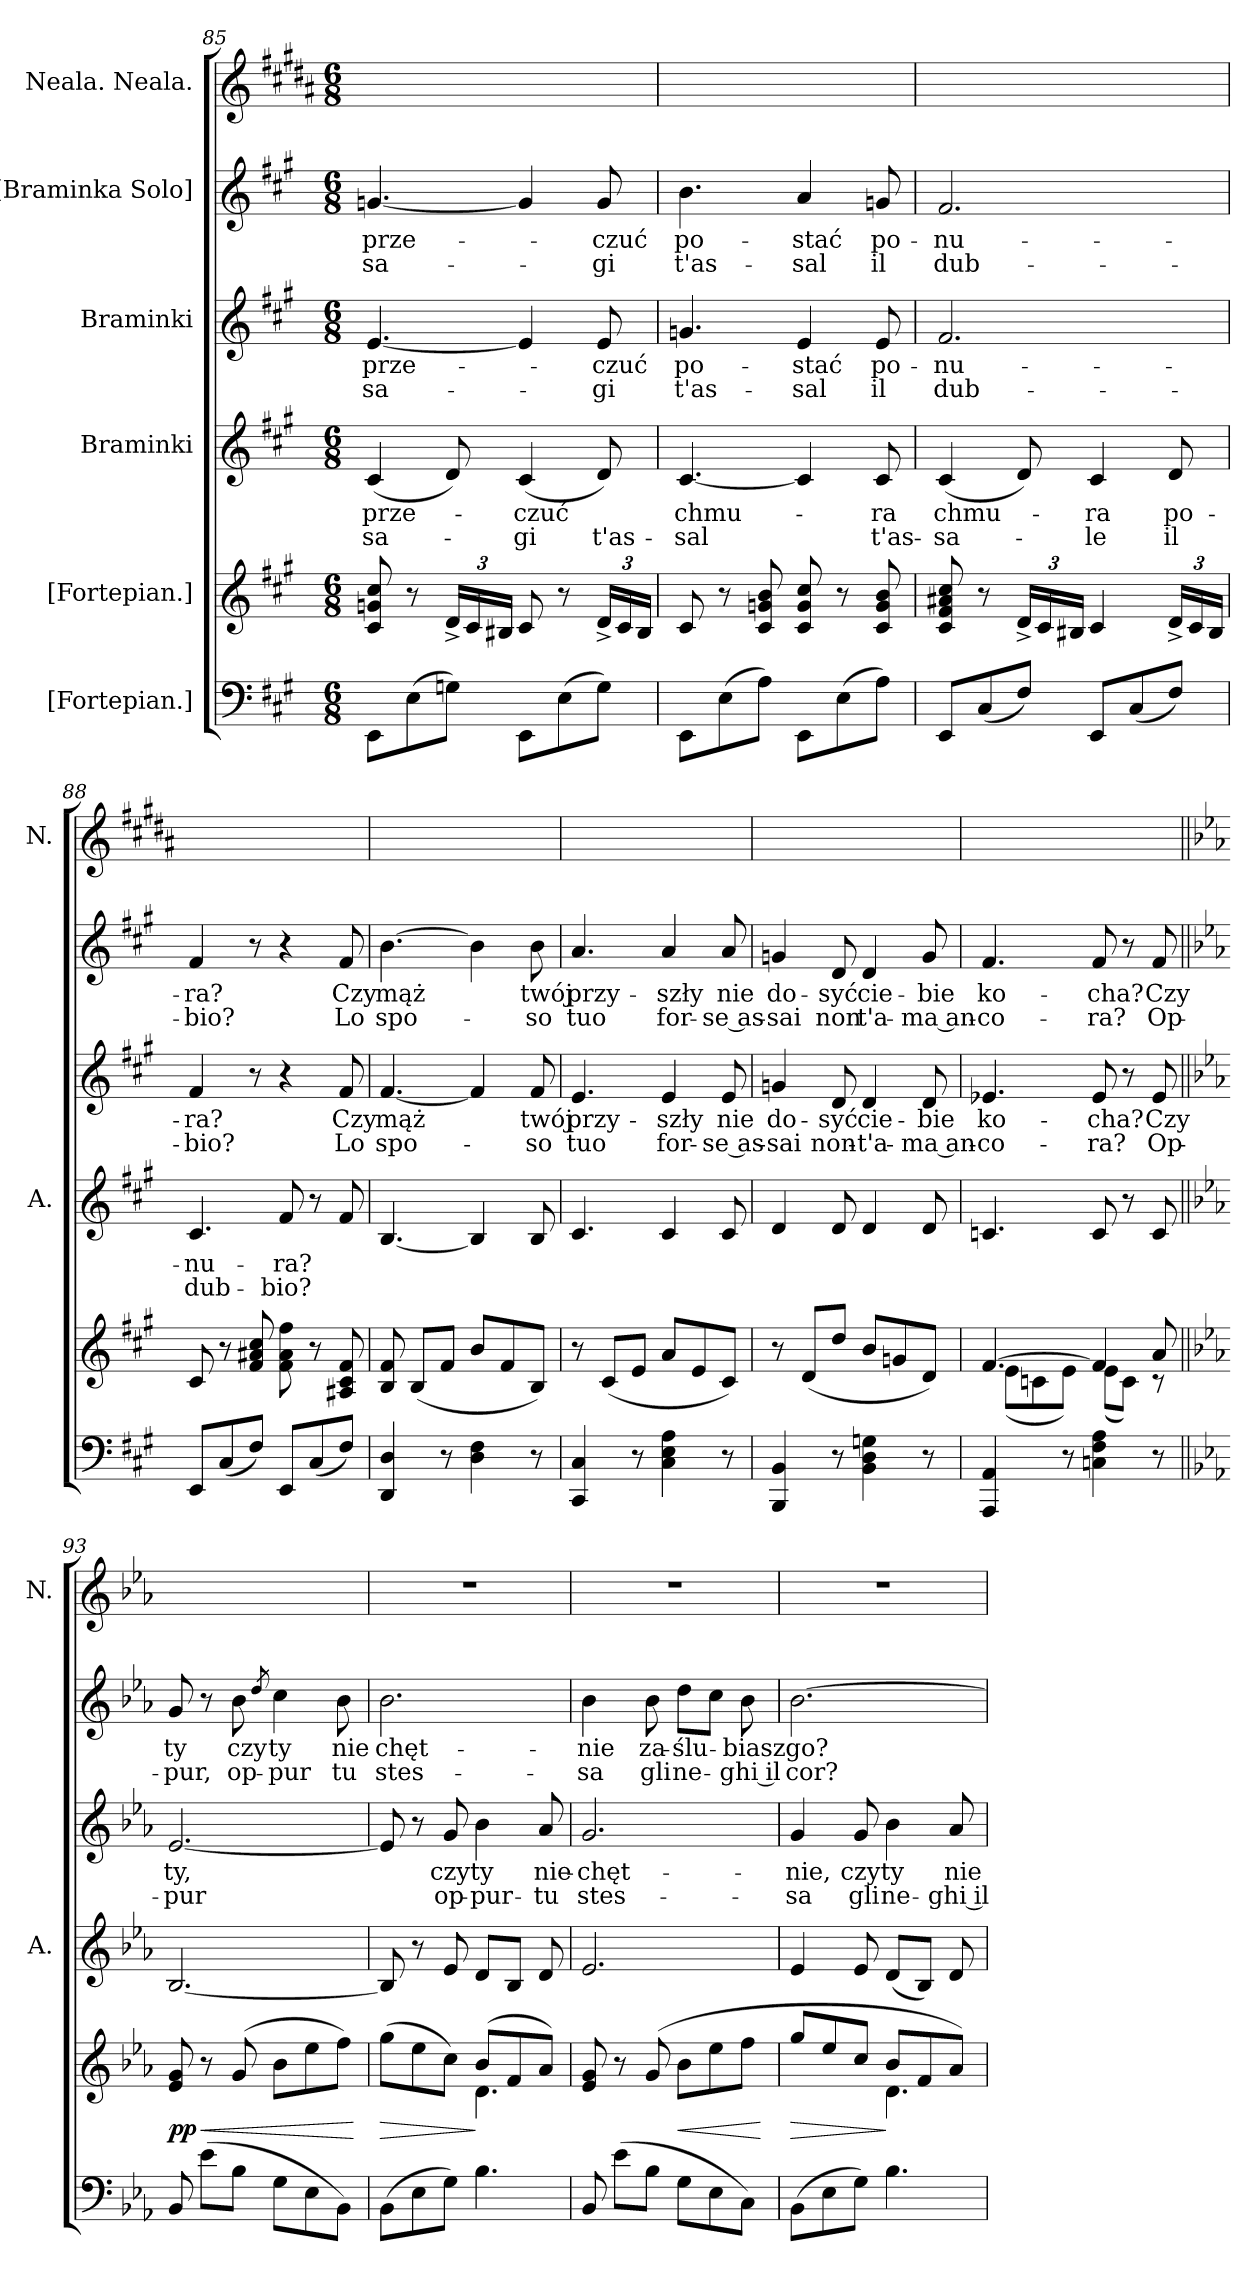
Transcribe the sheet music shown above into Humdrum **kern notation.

**kern	**kern	**dynam	**kern	**text	**text	**kern	**text	**text	**kern	**text	**text	**kern
*part6	*part5	*part5	*part4	*part4	*part4	*part3	*part3	*part3	*part2	*part2	*part2	*part1
*staff6	*staff5	*staff5	*staff4	*staff4	*staff4	*staff3	*staff3	*staff3	*staff2	*staff2	*staff2	*staff1
*I"[Fortepian.]	*I"[Fortepian.]	*	*I"Braminki	*	*	*I"Braminki	*	*	*I"[Braminka Solo]	*	*	*I"Neala. Neala.
*	*	*	*I'A.	*	*	*	*	*	*	*	*	*I'N.
*clefF4	*clefG2	*	*clefG2	*	*	*clefG2	*	*	*clefG2	*	*	*clefG2
*k[f#c#g#]	*k[f#c#g#]	*	*k[f#c#g#]	*	*	*k[f#c#g#]	*	*	*k[f#c#g#]	*	*	*k[f#c#g#d#a#]
*M6/8	*M6/8	*	*M6/8	*	*	*M6/8	*	*	*M6/8	*	*	*M6/8
=85	=85	=85	=85	=85	=85	=85	=85	=85	=85	=85	=85	=85
8EE\L	8c#/ 8gn/ 8cc#/	.	(4c#/	prze-	sa-	[4.e/	prze-	-sa-	[4.gn/	prze-	-sa-	2.ryy
(8E\	8r	.	.	.	.	.	.	.	.	.	.	.
8Gn\J)	24d^/LL	.	8d/)	.	.	.	.	.	.	.	.	.
.	24c#/	.	.	.	.	.	.	.	.	.	.	.
.	24B#X/JJ	.	.	.	.	.	.	.	.	.	.	.
8EE\L	8c#/	.	(4c#/	-czuć	-gi	4e/]	.	.	4g/]	.	.	.
(8E\	8r	.	.	.	.	.	.	.	.	.	.	.
8G\J)	24d^/LL	.	8d/)	.	t'as-	8e/	-czuć	-gi	8g/	-czuć	-gi	.
.	24c#/	.	.	.	.	.	.	.	.	.	.	.
.	24B#/JJ	.	.	.	.	.	.	.	.	.	.	.
=86	=86	=86	=86	=86	=86	=86	=86	=86	=86	=86	=86	=86
8EE\L	8c#/	.	[4.c#/	chmu-	-sal	4.gn/	po-	t'as-	4.b\	po-	t'as-	2.ryy
(8E\	8r	.	.	.	.	.	.	.	.	.	.	.
8A\J)	8c#/ 8gn/ 8b/	.	.	.	.	.	.	.	.	.	.	.
8EE\L	8c#/ 8g/ 8cc#/	.	4c#/]	.	.	4e/	-stać	-sal	4a/	-stać	-sal	.
(8E\	8r	.	.	.	.	.	.	.	.	.	.	.
8A\J)	8c#/ 8g/ 8b/	.	8c#/	-ra	t'as-	8e/	po-	il	8gn/	po-	il	.
=87	=87	=87	=87	=87	=87	=87	=87	=87	=87	=87	=87	=87
8EE/L	8c#/ 8f#/ 8a#X/ 8cc#/	.	(4c#/	chmu-	-sa-	2.f#/	-nu-	dub-	2.f#/	-nu-	dub-	2.ryy
(8C#/	8r	.	.	.	.	.	.	.	.	.	.	.
8F#/J)	24d^/LL	.	8d/)	.	.	.	.	.	.	.	.	.
.	24c#/	.	.	.	.	.	.	.	.	.	.	.
.	24B#X/JJ	.	.	.	.	.	.	.	.	.	.	.
8EE/L	4c#/	.	4c#/	-ra	-le	.	.	.	.	.	.	.
(8C#/	.	.	.	.	.	.	.	.	.	.	.	.
8F#/J)	24d^/LL	.	8d/	po-	il	.	.	.	.	.	.	.
.	24c#/	.	.	.	.	.	.	.	.	.	.	.
.	24B#/JJ	.	.	.	.	.	.	.	.	.	.	.
=88	=88	=88	=88	=88	=88	=88	=88	=88	=88	=88	=88	=88
8EE/L	8c#/	.	4.c#/	-nu-	dub-	4f#/	-ra?	-bio?	4f#/	-ra?	-bio?	2.ryy
(8C#/	8r	.	.	.	.	.	.	.	.	.	.	.
8F#/J)	8f#/ 8a#X/ 8cc#/	.	.	.	.	8r	.	.	8r	.	.	.
8EE/L	8f#\ 8a#\ 8ff#\	.	8f#/	-ra?	-bio?	4r	.	.	4r	.	.	.
(8C#/	8r	.	8r	.	.	.	.	.	.	.	.	.
8F#/J)	8A#X/ 8c#/ 8f#/	.	8f#/	.	.	8f#/	Czy	Lo	8f#/	Czy	Lo	.
=89	=89	=89	=89	=89	=89	=89	=89	=89	=89	=89	=89	=89
4DD/ 4D/	8B/ 8f#/	.	[4.B/	.	.	[4.f#/	mąż	spo-	[4.b\	mąż	spo-	2.ryy
.	(8B/L	.	.	.	.	.	.	.	.	.	.	.
8r	8f#/J	.	.	.	.	.	.	.	.	.	.	.
4D\ 4F#\	8b/L	.	4B/]	.	.	4f#/]	.	.	4b\]	.	.	.
.	8f#/	.	.	.	.	.	.	.	.	.	.	.
8r	8B/J)	.	8B/	.	.	8f#/	twój	-so	8b\	twój	-so	.
=90	=90	=90	=90	=90	=90	=90	=90	=90	=90	=90	=90	=90
4CC#/ 4C#/	8r	.	4.c#/	.	.	4.e/	przy-	tuo	4.a/	przy-	tuo	2.ryy
.	(8c#/L	.	.	.	.	.	.	.	.	.	.	.
8r	8e/J	.	.	.	.	.	.	.	.	.	.	.
4C#\ 4E\ 4A\	8a/L	.	4c#/	.	.	4e/	-szły	for-	4a/	-szły	for-	.
.	8e/	.	.	.	.	.	.	.	.	.	.	.
8r	8c#/J)	.	8c#/	.	.	8e/	nie	-se as-	8a/	nie	-se as-	.
=91	=91	=91	=91	=91	=91	=91	=91	=91	=91	=91	=91	=91
4BBB/ 4BB/	8r	.	4d/	.	.	4gn/	do-	-sai	4gn/	do-	-sai	2.ryy
.	(8d/L	.	.	.	.	.	.	.	.	.	.	.
8r	8dd/J	.	8d/	.	.	8d/	-syć	non-	8d/	-syć	non	.
4BB\ 4D\ 4Gn\	8b/L	.	4d/	.	.	4d/	cie-	-t'a-	4d/	cie-	t'a-	.
.	8gn/	.	.	.	.	.	.	.	.	.	.	.
8r	8d/J)	.	8d/	.	.	8d/	-bie	-ma an-	8g/	-bie	-ma an-	.
=92	=92	=92	=92	=92	=92	=92	=92	=92	=92	=92	=92	=92
*	*^	*	*	*	*	*	*	*	*	*	*	*
4AAA/ 4AA/	[4.f#/	(8e\L	.	4.cn/	.	.	4.e-X/	ko-	-co-	4.f#/	ko-	-co-	2.ryy
.	.	8cn\	.	.	.	.	.	.	.	.	.	.	.
8r	.	8e\J)	.	.	.	.	.	.	.	.	.	.	.
4Cn\ 4F#\ 4A\	4f#/]	(8e\L	.	8c/	.	.	8e-/	-cha?	-ra?	8f#/	-cha?	-ra?	.
.	.	8c\J)	.	8r	.	.	8r	.	.	8r	.	.	.
8r	8a/	8rc	.	8c/	.	.	8e-/	Czy	Op-	8f#/	Czy	Op-	.
*	*v	*v	*	*	*	*	*	*	*	*	*	*	*
=93||	=93||	=93||	=93||	=93||	=93||	=93||	=93||	=93||	=93||	=93||	=93||	=93||
*k[b-e-a-]	*k[b-e-a-]	*	*k[b-e-a-]	*	*	*k[b-e-a-]	*	*	*k[b-e-a-]	*	*	*k[b-e-a-]
8BB-/	8e-/ 8g/	pp	[2.B-/	.	.	[2.e-/	ty,	-pur	8g/	ty	-pur,	2.ryy
!	!	!LO:HP:b	!	!	!	!	!	!	!	!	!	!
(8e-\L	8r	<	.	.	.	.	.	.	8r	.	.	.
8B-\J	(8g/	.	.	.	.	.	.	.	8b-\	czy	op-	.
.	.	.	.	.	.	.	.	.	8qdd/	.	.	.
8G\L	8b-\L	.	.	.	.	.	.	.	4cc\	ty	-pur	.
8E-\	8ee-\	.	.	.	.	.	.	.	.	.	.	.
8BB-\J)	8ff\J)	.	.	.	.	.	.	.	8b-\	nie	tu	.
.	.	[	.	.	.	.	.	.	.	.	.	.
=94	=94	=94	=94	=94	=94	=94	=94	=94	=94	=94	=94	=94
*	*^	*	*	*	*	*	*	*	*	*	*	*
!	!	!	!LO:HP:b	!	!	!	!	!	!	!	!	!	!
(8BB-\L	(8gg\L	4.ryy	>	8B-/]	.	.	8e-/]	.	.	2.b-\	chęt-	stes-	2.r
8E-\	8ee-\	.	.	8r	.	.	8r	.	.	.	.	.	.
8G\J)	8cc\J)	.	.	8e-/	.	.	8g/	czy	op-	.	.	.	.
4.B-\	(8b-/L	4.d\	]	8d/L	.	.	4b-\	ty	-pur-	.	.	.	.
.	8f/	.	.	8B-/J	.	.	.	.	.	.	.	.	.
.	8a-/J)	.	.	8d/	.	.	8a-/	nie-	-tu	.	.	.	.
*	*v	*v	*	*	*	*	*	*	*	*	*	*	*
=95	=95	=95	=95	=95	=95	=95	=95	=95	=95	=95	=95	=95
8BB-/	8e-/ 8g/	.	2.e-/	.	.	2.g/	-chęt-	stes-	4b-\	-nie	-sa	2.r
(8e-\L	8r	.	.	.	.	.	.	.	.	.	.	.
8B-\J	(8g/	.	.	.	.	.	.	.	8b-\	za-	gli	.
!	!	!LO:HP:b	!	!	!	!	!	!	!	!	!	!
8G\L	8b-\L	<	.	.	.	.	.	.	8dd\L	-ślu-	ne-	.
8E-\	8ee-\	.	.	.	.	.	.	.	8cc\J	.	.	.
8C\J)	8ff\J	.	.	.	.	.	.	.	8b-\	-biasz	-ghi il	.
.	.	[	.	.	.	.	.	.	.	.	.	.
=96	=96	=96	=96	=96	=96	=96	=96	=96	=96	=96	=96	=96
*	*^	*	*	*	*	*	*	*	*	*	*	*
!	!	!	!LO:HP:b	!	!	!	!	!	!	!	!	!	!
(8BB-\L	8gg/L	4.ryy	>	4e-/	.	.	4g/	-nie,	-sa	[2.b-\	go?	cor?	2.r
8E-\	8ee-/	.	.	.	.	.	.	.	.	.	.	.	.
8G\J)	8cc/J	.	.	8e-/	.	.	8g/	czy	gli	.	.	.	.
4.B-\	8b-/L	4.d\	]	(8d/L	.	.	4b-\	ty	ne-	.	.	.	.
.	8f/	.	.	8B-/J)	.	.	.	.	.	.	.	.	.
.	8a-/J)	.	.	8d/	.	.	8a-/	nie-	-ghi il	.	.	.	.
*	*v	*v	*	*	*	*	*	*	*	*	*	*	*
=	=	=	=	=	=	=	=	=	=	=	=	=
*-	*-	*-	*-	*-	*-	*-	*-	*-	*-	*-	*-	*-
